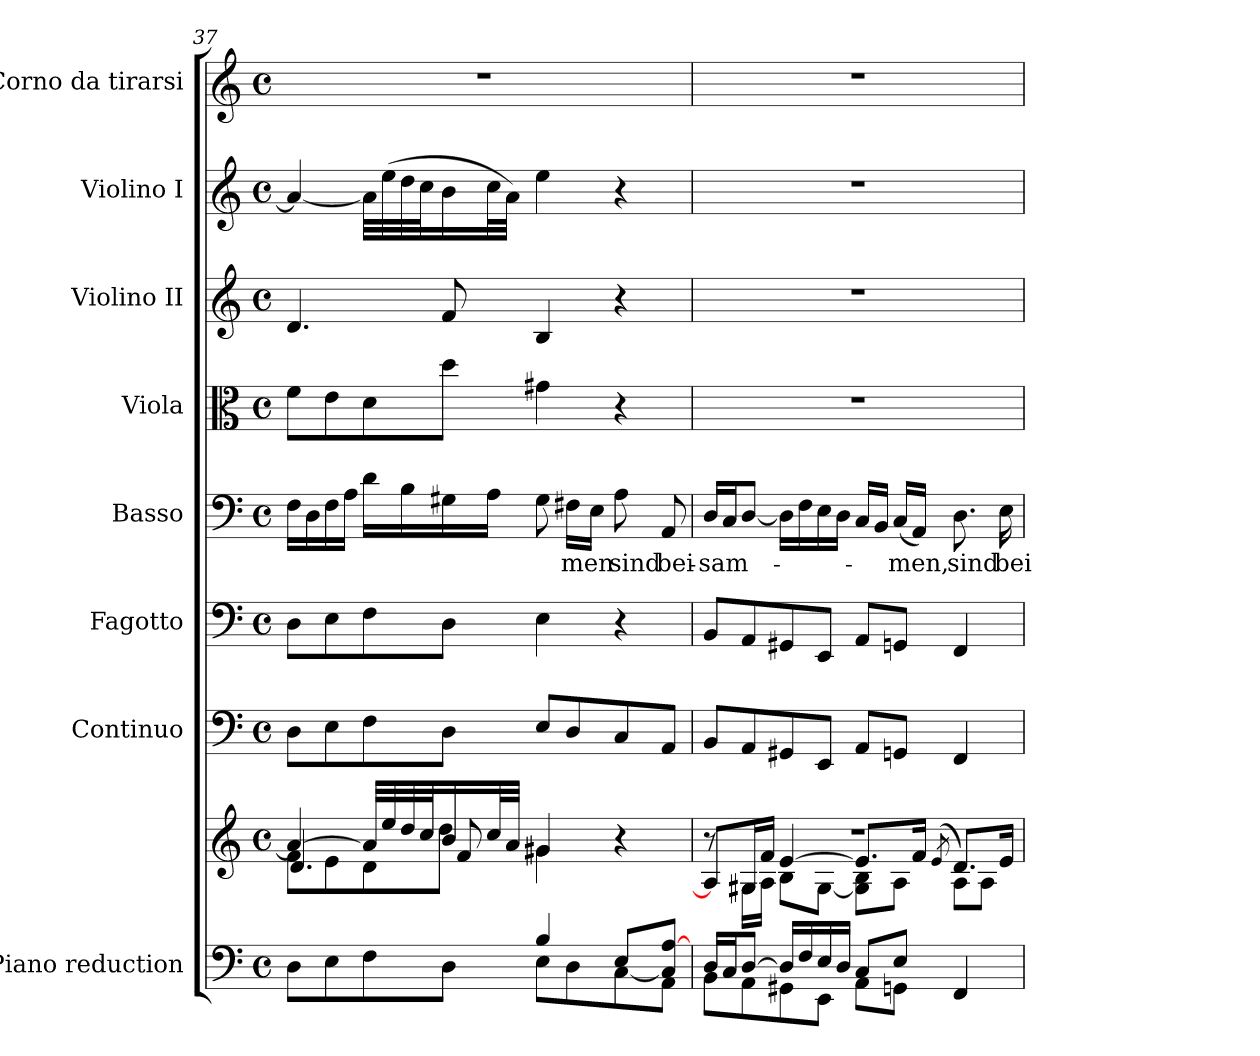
**kern	**kern	**kern	**kern	**kern	**text	**kern	**kern	**kern	**kern
*part8	*part8	*part7	*part6	*part5	*part5	*part4	*part3	*part2	*part1
*staff9	*staff8	*staff7	*staff6	*staff5	*staff5	*staff4	*staff3	*staff2	*staff1
*I"Piano reduction	*	*I"Continuo	*I"Fagotto	*I"Basso	*	*I"Viola	*I"Violino II	*I"Violino I	*I"Corno da tirarsi
*I'Pno	*	*	*	*	*	*	*	*	*
*clefF4	*clefG2	*clefF4	*clefF4	*clefF4	*	*clefC3	*clefG2	*clefG2	*clefG2
*	*	*	*	*	*	*	*	*	*ITrd7c12
*k[]	*k[]	*k[]	*k[]	*k[]	*	*k[]	*k[]	*k[]	*k[]
*M4/4	*M4/4	*M4/4	*M4/4	*M4/4	*	*M4/4	*M4/4	*M4/4	*M4/4
*met(c)	*met(c)	*met(c)	*met(c)	*met(c)	*	*met(c)	*met(c)	*met(c)	*met(c)
=37	=37	=37	=37	=37	=37	=37	=37	=37	=37
*^	*^	*	*	*	*	*	*	*	*
*	*	*	*^	*	*	*	*	*	*	*	*
2ryy	8D\L	4a/_	8f\L	4.d/	8D\L	8D\L	16F\LL	.	8f\L	4.d/	4a/_	1r
.	.	.	.	.	.	.	16D\	.	.	.	.	.
.	8E\	.	8e\	.	8E\	8E\	16F\	.	8e\	.	.	.
.	.	.	.	.	.	.	16A\JJ	.	.	.	.	.
.	8F\	32a/LLL]	8d\	.	8F\	8F\	16d\LL	.	8d\	.	32a\LLL]	.
.	.	32ee/	.	.	.	.	.	.	.	.	(32ee\	.
.	.	32dd/	.	.	.	.	16B\	.	.	.	32dd\	.
.	.	32cc/J	.	.	.	.	.	.	.	.	32cc\J	.
.	8D\J	16b/	8dd\J	8f/	8D\J	8D\J	16G#X\	.	8dd\J	8f/	16b\	.
.	.	32cc/L	.	.	.	.	16A\JJ	.	.	.	32cc\L	.
.	.	32a/JJJ	.	.	.	.	.	.	.	.	32a\JJJ)	.
4B/	8E\L	4g#X/	4g#\	2ryy	8E/L	4E\	8G#\	.	4g#X\	4B/	4ee\	.
!	!	!	!	!	!	!	!	!LO:LY:b	!	!	!	!
.	8D\	.	.	.	8D/	.	16F#X\LL	-men	.	.	.	.
.	.	.	.	.	.	.	16E\JJ	.	.	.	.	.
!	!	!	!	!	!	!	!	!LO:LY:b	!	!	!	!
8E/L	[8C\	4r	4ryy	.	8C/	4r	8A\	sind	4r	4r	4r	.
!	!	!	!	!	!	!	!	!LO:LY:b	!	!	!	!
8C/] [8A/J	8AA\J	.	.	.	8AA/J	.	8AA/	bei-	.	.	.	.
=38	=38	=38	=38	=38	=38	=38	=38	=38	=38	=38	=38	=38
!	!	!	!	!	!	!	!	!LO:LY:b	!	!	!	!
16D/LL	8BB\L	1r	8r	8A/L]	8BB/L	8BB/L	16D/LL	-sam-	1r	1r	1r	1r
16C/J	.	.	.	.	.	.	16C/J	.	.	.	.	.
[8D/J	8AA\	.	16G#X\LL	16G#/L	8AA/	8AA/	[8D/J	.	.	.	.	.
.	.	.	16A\JJ	16f/JJ	.	.	.	.	.	.	.	.
16D/LL]	8GG#X\	.	8B\L	[4e/	8GG#X/	8GG#X/	16D\LL]	.	.	.	.	.
16F/	.	.	.	.	.	.	16F\	.	.	.	.	.
16E/	8EE\J	.	[8G#\J	.	8EE/J	8EE/J	16E\	.	.	.	.	.
16D/JJ	.	.	.	.	.	.	16D\JJ	.	.	.	.	.
8C/L	8AA\L	.	8G#\] 8B\L	8.e/L]	8AA/L	8AA/L	16C/LL	.	.	.	.	.
.	.	.	.	.	.	.	16BB/JJ	.	.	.	.	.
!	!	!	!	!	!	!	!	!LO:LY:b	!	!	!	!
8E/J	8GGn\J	.	8A\J	.	8GGn/J	8GGn/J	(16C/LL	-men,	.	.	.	.
.	.	.	.	16f/Jk	.	.	16AA/JJ)	.	.	.	.	.
.	.	.	.	(8qe/	.	.	.	.	.	.	.	.
!	!	!	!	!	!	!	!	!LO:LY:b	!	!	!	!
4FF/	4ryy	.	8A\L	8.d/L)	4FF/	4FF/	8.D\	sind	.	.	.	.
.	.	.	8A\J	.	.	.	.	.	.	.	.	.
!	!	!	!	!	!	!	!	!LO:LY:b	!	!	!	!
.	.	.	.	16e/Jk	.	.	16E\	bei-	.	.	.	.
*v	*v	*	*	*	*	*	*	*	*	*	*	*
*	*v	*v	*v	*	*	*	*	*	*	*	*
=	=	=	=	=	=	=	=	=	=
*-	*-	*-	*-	*-	*-	*-	*-	*-	*-
